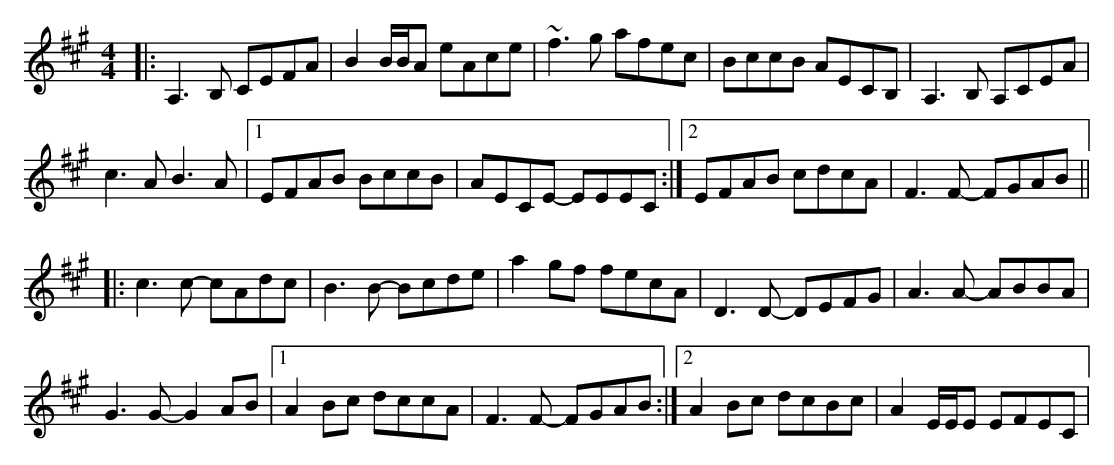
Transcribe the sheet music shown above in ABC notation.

X:1
M:4/4
K:A
|:A,3B, CEFA|B2B/B/A eAce|~f3g afec|BccB AECB,|A,3B, A,CEA|
c3A B3A|1 EFAB BccB|AECE- EEEC:|2 EFAB cdcA|F3F- FGAB||
|:c3c- cAdc|B3B- Bcde|a2gf fecA|D3D- DEFG|A3A- ABBA|
G3G- G2AB|1 A2Bc dccA|F3F- FGAB:|2 A2Bc dcBc|A2E/E/E EFEC|
